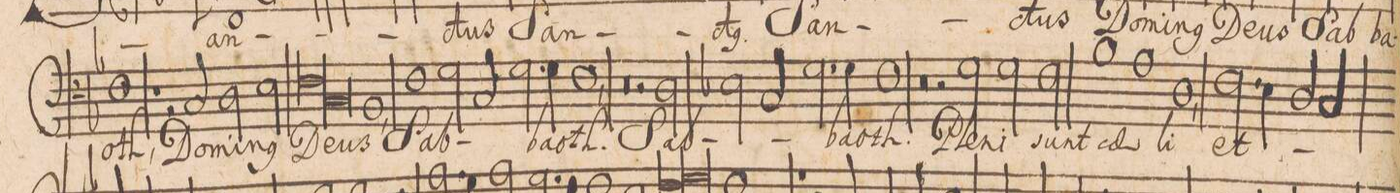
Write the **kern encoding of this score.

**kern	**text
*I"[BASSVS.]	*
*clefF4	*
*k[b-]	*
*met(C|)	*
*M2/1	*
1F\	-oth,
1r	.
=19-	=19-
2r	.
2C/	Do-
2D\	-mi-
2E\	-n(us)
=20-	=20-
*lig	*
1F\	De-
1C/	.
*Xlig	*
=21-	=21-
1BB-/,	-us
1F\	Sab-
=22-	=22-
2G\	.
2C/	.
2.G\	.
4G\	-ba-
=23-	=23-
1F\,	-oth.
0r	.
=24-	=24-
2r	.
2D\	Sab-
=25-	=25-
2E-X\	.
2C/	.
2.G\	.
4G\	ba-
=26-	=26-
1F\	-oth.
0r	.
=27-	=27-
2r	.
2G\	Ple-
=28-	=28-
2G\	-ni
2F\	sunt
1B-\	cae-
=29-	=29-
1A\	.
1D\,	-li
=30-	=30-
2.F\	et
4E\	.
2D/	.
2C/	.
=31-	=31-
*-	*-
